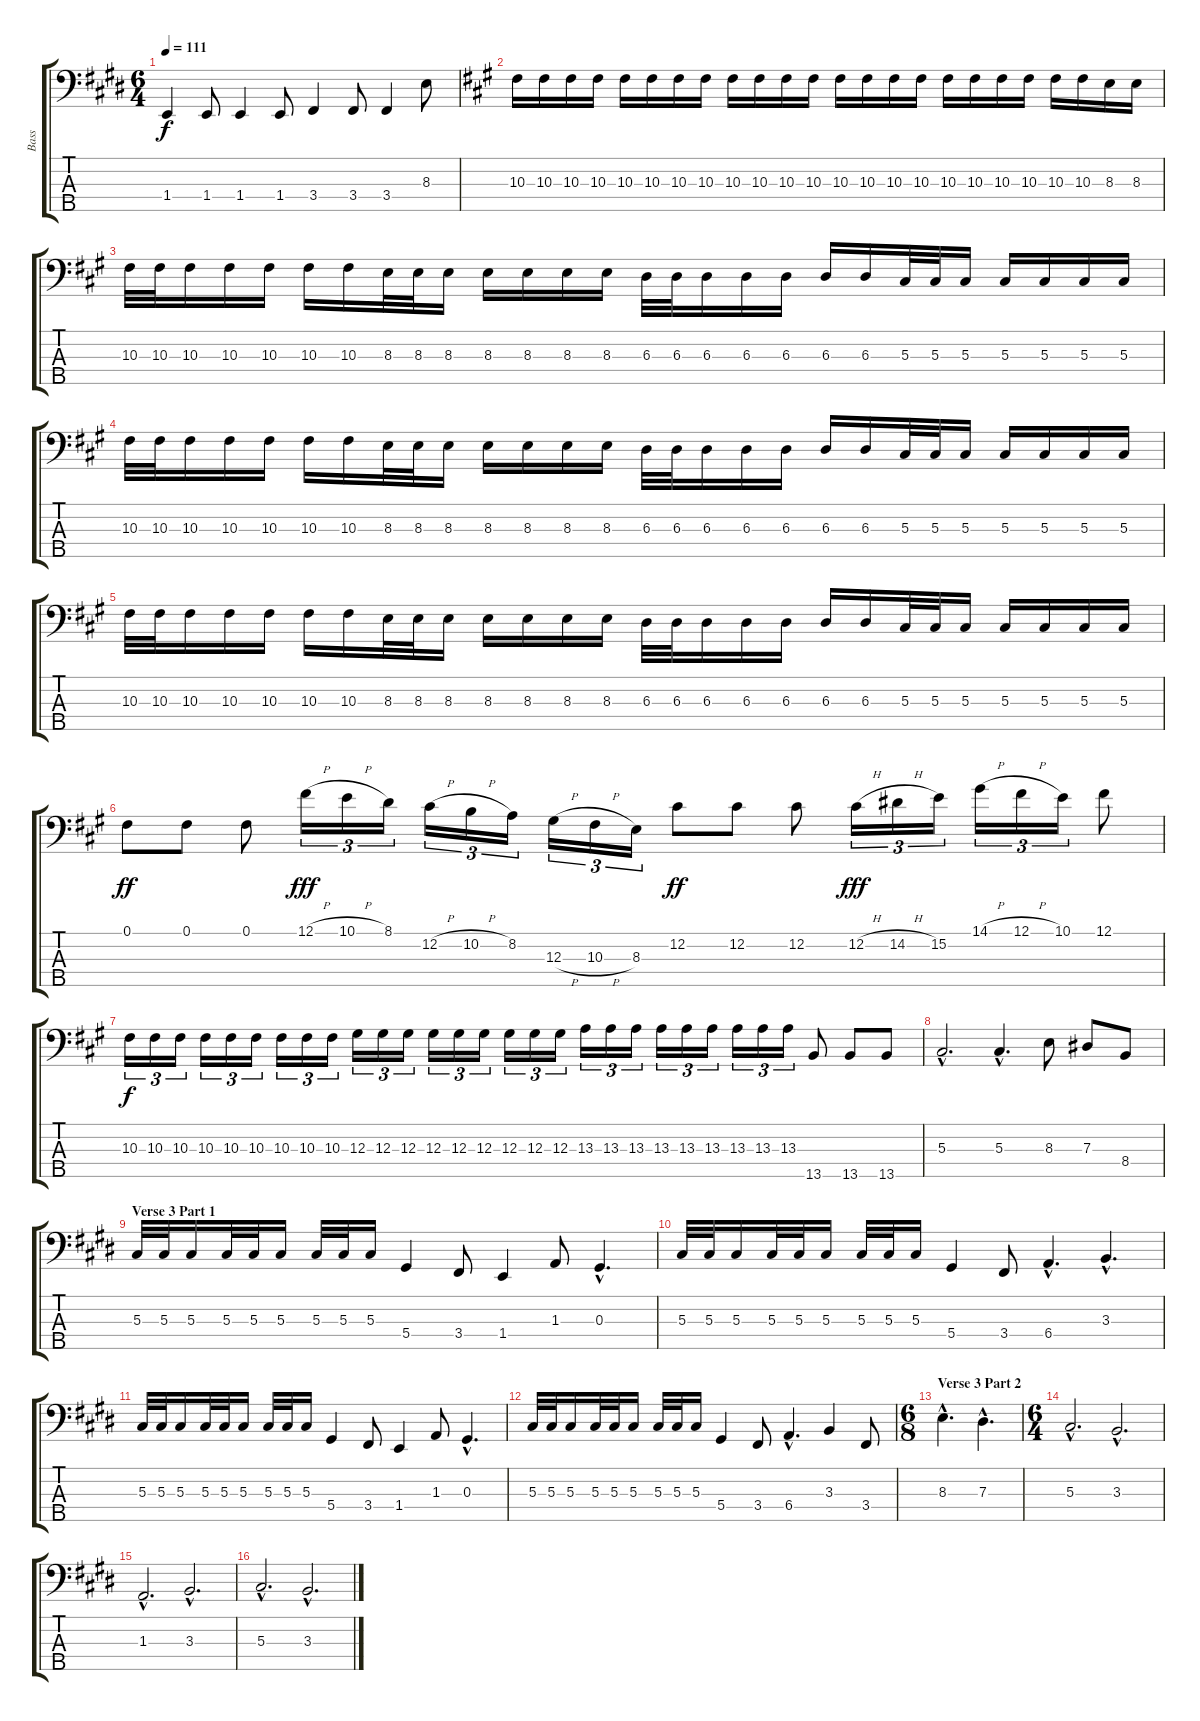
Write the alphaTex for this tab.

\track ("Bass" "Bass") {instrument electricbassfinger}
\staff {score tabs}
\tuning (Gb2 Db2 Ab1 Eb1 Bb0) {hide}
\ts (6 4)
\tempo 111
\clef f4
\ks c#minor
1.4.4{dy f} 1.4.8 1.4.4 1.4.8 3.4.4 3.4.8 3.4.4 8.3.8 |
\ks f#minor
10.3.16 10.3.16 10.3.16 10.3.16 10.3.16 10.3.16 10.3.16 10.3.16 10.3.16 10.3.16 10.3.16 10.3.16 10.3.16 10.3.16 10.3.16 10.3.16 10.3.16 10.3.16 10.3.16 10.3.16 10.3.16 10.3.16 8.3.16 8.3.16 |
10.3.32 10.3.32 10.3.16 10.3.16 10.3.16 10.3.16 10.3.16 8.3.32 8.3.32 8.3.16 8.3.16 8.3.16 8.3.16 8.3.16 6.3.32 6.3.32 6.3.16 6.3.16 6.3.16 6.3.16 6.3.16 5.3.32 5.3.32 5.3.16 5.3.16 5.3.16 5.3.16 5.3.16 |
10.3.32 10.3.32 10.3.16 10.3.16 10.3.16 10.3.16 10.3.16 8.3.32 8.3.32 8.3.16 8.3.16 8.3.16 8.3.16 8.3.16 6.3.32 6.3.32 6.3.16 6.3.16 6.3.16 6.3.16 6.3.16 5.3.32 5.3.32 5.3.16 5.3.16 5.3.16 5.3.16 5.3.16 |
10.3.32 10.3.32 10.3.16 10.3.16 10.3.16 10.3.16 10.3.16 8.3.32 8.3.32 8.3.16 8.3.16 8.3.16 8.3.16 8.3.16 6.3.32 6.3.32 6.3.16 6.3.16 6.3.16 6.3.16 6.3.16 5.3.32 5.3.32 5.3.16 5.3.16 5.3.16 5.3.16 5.3.16 |
0.1.8{dy ff} 0.1.8 0.1.8 12.1{h}.16{tu (3 2) dy fff} 10.1{h}.16{tu (3 2)} 8.1.16{tu (3 2)} 12.2{h}.16{tu (3 2)} 10.2{h}.16{tu (3 2)} 8.2.16{tu (3 2)} 12.3{h}.16{tu (3 2)} 10.3{h}.16{tu (3 2)} 8.3.16{tu (3 2)} 12.2.8{dy ff} 12.2.8 12.2.8 12.2{h}.16{tu (3 2) dy fff} 14.2{h}.16{tu (3 2)} 15.2.16{tu (3 2)} 14.1{h}.16{tu (3 2)} 12.1{h}.16{tu (3 2)} 10.1.16{tu (3 2)} 12.1.8 |
10.3.16{tu (3 2) dy f} 10.3.16{tu (3 2)} 10.3.16{tu (3 2)} 10.3.16{tu (3 2)} 10.3.16{tu (3 2)} 10.3.16{tu (3 2)} 10.3.16{tu (3 2)} 10.3.16{tu (3 2)} 10.3.16{tu (3 2)} 12.3.16{tu (3 2)} 12.3.16{tu (3 2)} 12.3.16{tu (3 2)} 12.3.16{tu (3 2)} 12.3.16{tu (3 2)} 12.3.16{tu (3 2)} 12.3.16{tu (3 2)} 12.3.16{tu (3 2)} 12.3.16{tu (3 2)} 13.3.16{tu (3 2)} 13.3.16{tu (3 2)} 13.3.16{tu (3 2)} 13.3.16{tu (3 2)} 13.3.16{tu (3 2)} 13.3.16{tu (3 2)} 13.3.16{tu (3 2)} 13.3.16{tu (3 2)} 13.3.16{tu (3 2)} 13.5.8 13.5.8 13.5.8 |
5.3{hac}.2{d} 5.3{hac}.4{d} 8.3.8 7.3.8 8.4.8 |
\section ("" "Verse 3 Part 1")
\ks c#minor
5.3.32 5.3.32 5.3.16 5.3.32 5.3.32 5.3.16 5.3.32 5.3.32 5.3.16 5.4.4 3.4.8 1.4.4 1.3.8 0.3{hac}.4{d} |
5.3.32 5.3.32 5.3.16 5.3.32 5.3.32 5.3.16 5.3.32 5.3.32 5.3.16 5.4.4 3.4.8 6.4{hac}.4{d} 3.3{hac}.4{d} |
5.3.32 5.3.32 5.3.16 5.3.32 5.3.32 5.3.16 5.3.32 5.3.32 5.3.16 5.4.4 3.4.8 1.4.4 1.3.8 0.3{hac}.4{d} |
5.3.32 5.3.32 5.3.16 5.3.32 5.3.32 5.3.16 5.3.32 5.3.32 5.3.16 5.4.4 3.4.8 6.4{hac}.4{d} 3.3.4 3.4.8 |
\ts (6 8)
\section ("" "Verse 3 Part 2")
8.3{hac}.4{d} 7.3{hac}.4{d} |
\ts (6 4)
5.3{hac}.2{d} 3.3{hac}.2{d} |
1.3{hac}.2{d} 3.3{hac}.2{d} |
5.3{hac}.2{d} 3.3{hac}.2{d}
